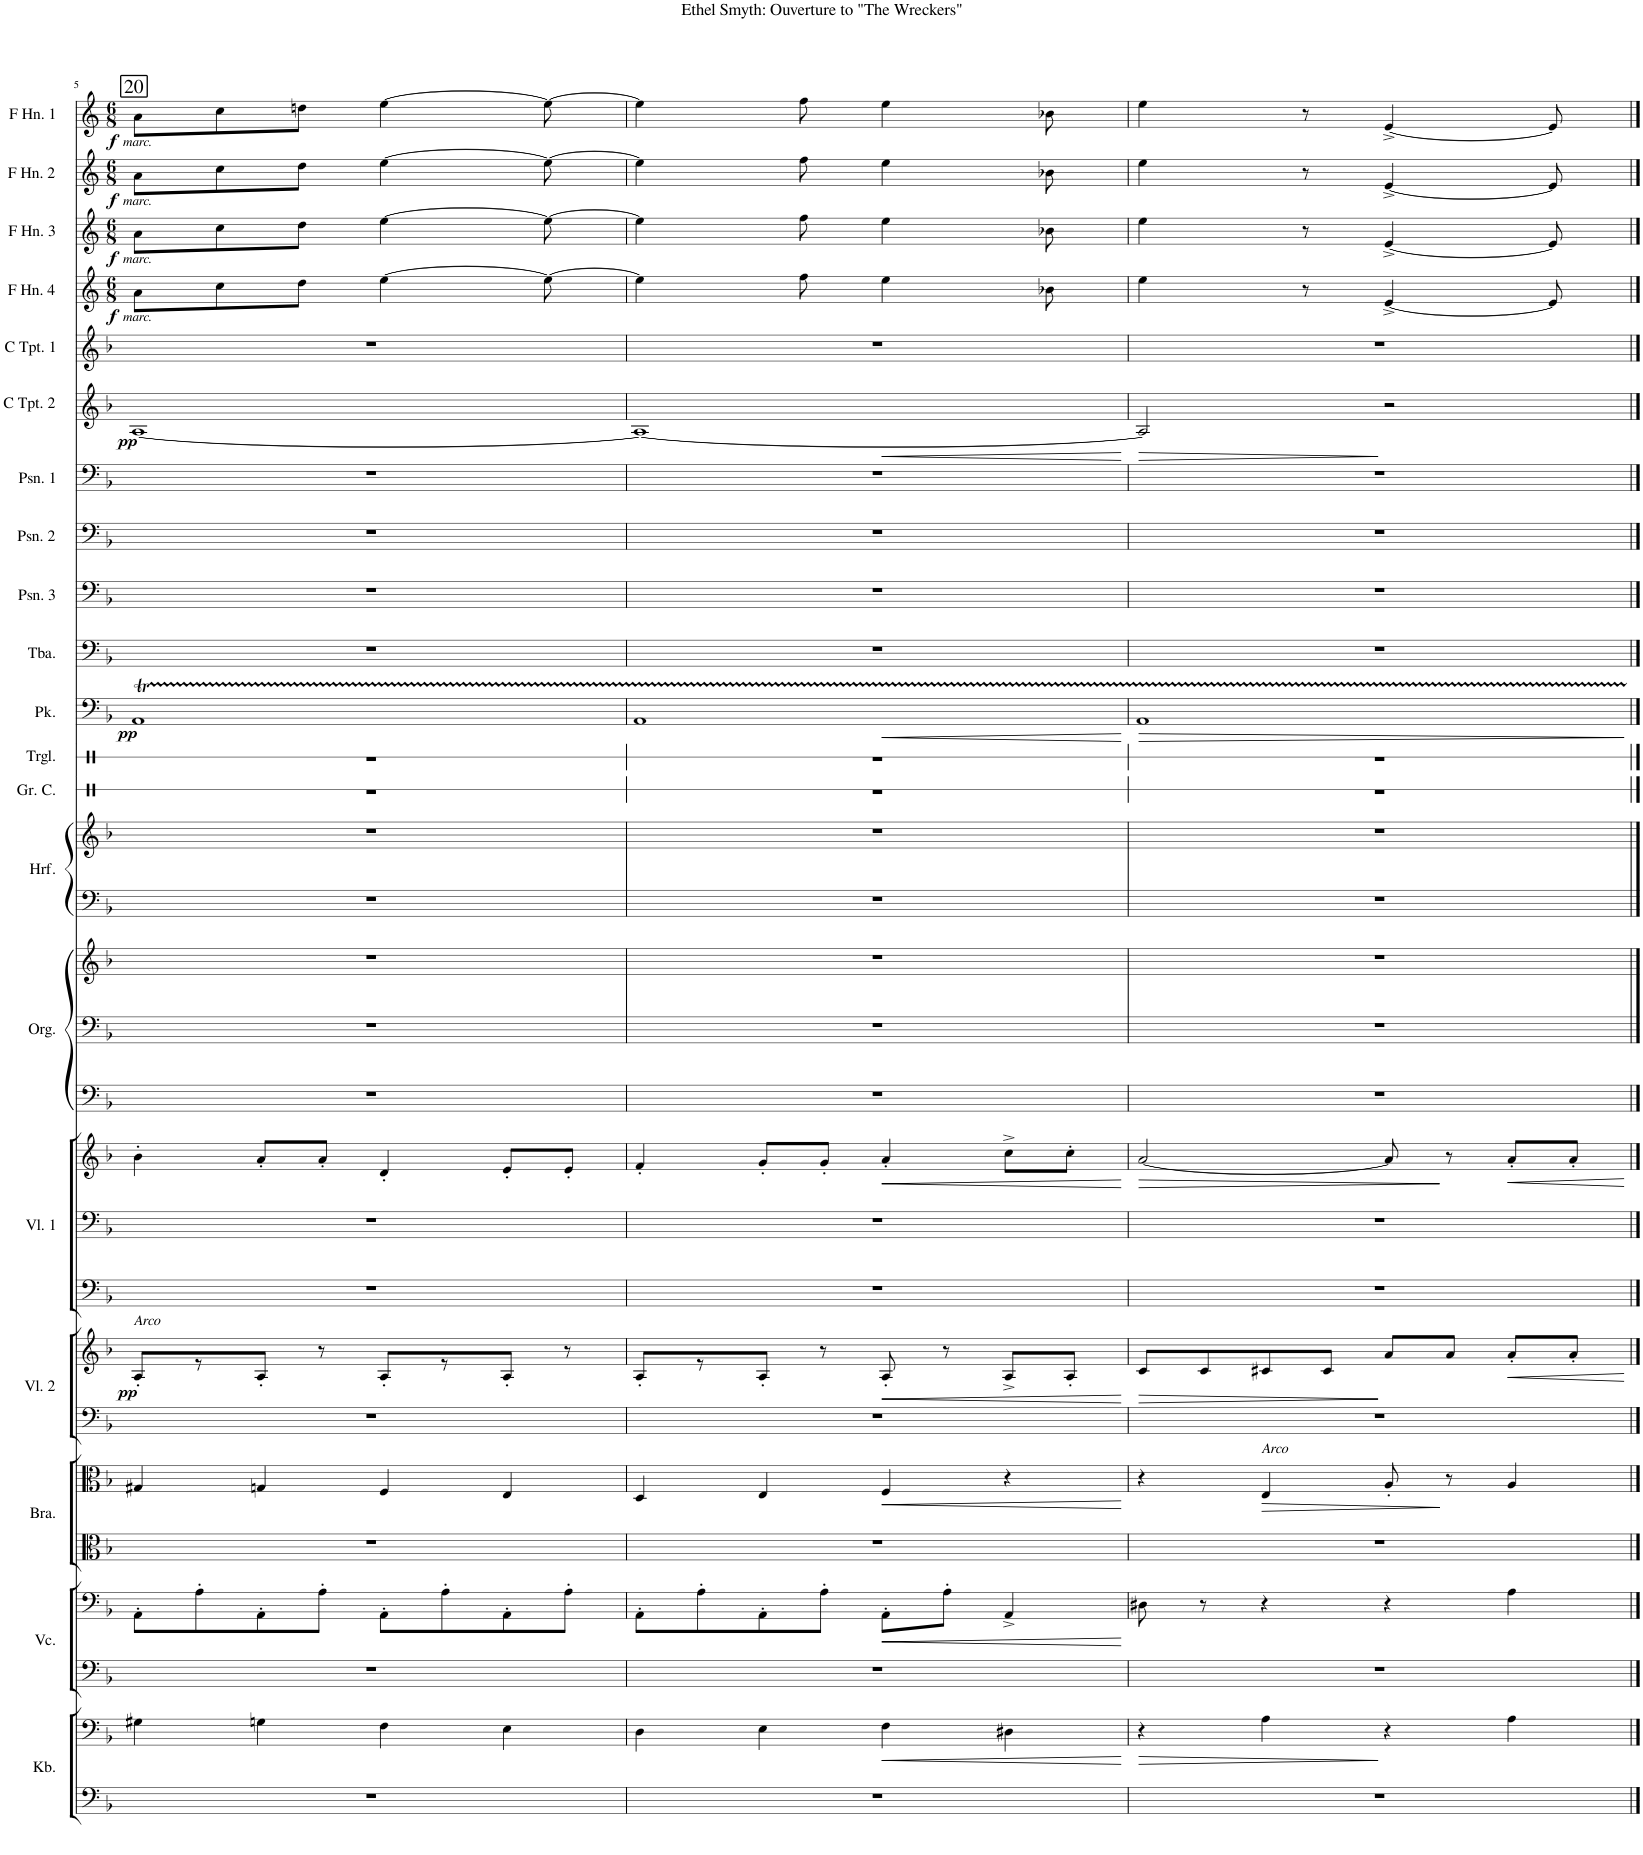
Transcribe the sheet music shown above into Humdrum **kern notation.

**kern	**kern	**dynam	**kern	**kern	**dynam	**kern	**kern	**dynam	**kern	**kern	**dynam	**kern	**kern	**kern	**dynam	**kern	**kern	**kern	**kern	**kern	**kern	**kern	**kern	**dynam	**kern	**kern	**kern	**kern	**kern	**dynam	**kern	**kern	**dynam	**kern	**dynam	**kern	**dynam	**kern	**dynam
*part20	*part20	*part20	*part19	*part19	*part19	*part18	*part18	*part18	*part17	*part17	*part17	*part16	*part16	*part16	*part16	*part15	*part15	*part15	*part14	*part14	*part13	*part12	*part11	*part11	*part10	*part9	*part8	*part7	*part6	*part6	*part5	*part4	*part4	*part3	*part3	*part2	*part2	*part1	*part1
*staff29	*staff28	*staff28/29	*staff27	*staff26	*staff26/27	*staff25	*staff24	*staff24/25	*staff23	*staff22	*staff22/23	*staff21	*staff20	*staff19	*staff19/20/21	*staff18	*staff17	*staff16	*staff15	*staff14	*staff13	*staff12	*staff11	*staff11	*staff10	*staff9	*staff8	*staff7	*staff6	*staff6	*staff5	*staff4	*staff4	*staff3	*staff3	*staff2	*staff2	*staff1	*staff1
*I"Kontrabass	*	*	*I"Violoncello	*	*	*I"Bratsche	*	*	*I"Violine 2	*	*	*I"Violine 1	*	*	*	*I"Orgel	*	*	*I"Harfe	*	*I"Becken, Gran Cassa	*I"Triangel, Tambourine Kleine Trommel	*I"Pauke	*	*I"Tuba	*I"Posaune 3	*I"Posaune 2	*I"Posaune 1	*I"Trompete 2 in C	*	*I"Trompete 1 in C	*I"Horn 4 in F	*	*I"Horn 3 in F	*	*I"Horn 2 in F	*	*I"Horn 1 in F	*
*I'Kb.	*	*	*I'Vc.	*	*	*I'Bra.	*	*	*I'Vl. 2	*	*	*I'Vl. 1	*	*	*	*I'Org.	*	*	*I'Hrf.	*	*I'Gr. C.	*I'Trgl.	*I'Pk.	*	*I'Tba.	*I'Psn. 3	*I'Psn. 2	*I'Psn. 1	*	*	*	*	*	*	*	*	*	*	*
!!LO:PB:g=z
*clefF4	*clefF4	*	*clefF4	*clefF4	*	*clefC3	*clefC3	*	*clefF4	*clefG2	*	*clefF4	*clefF4	*clefG2	*	*clefF4	*clefF4	*clefG2	*clefF4	*clefG2	*clefX	*clefX	*clefF4	*	*clefF4	*clefF4	*clefF4	*clefF4	*clefG2	*	*clefG2	*clefG2	*	*clefG2	*	*clefG2	*	*clefG2	*
*Trd7c12	*Trd7c12	*	*	*	*	*	*	*	*	*	*	*	*	*	*	*	*	*	*	*	*	*	*	*	*	*	*	*	*	*	*	*Trd4c7	*	*Trd4c7	*	*Trd4c7	*	*Trd4c7	*
*k[b-]	*k[b-]	*	*k[b-]	*k[b-]	*	*k[b-]	*k[b-]	*	*k[b-]	*k[b-]	*	*k[b-]	*k[b-]	*k[b-]	*	*k[b-]	*k[b-]	*k[b-]	*k[b-]	*k[b-]	*k[b-]	*k[b-]	*k[b-]	*	*k[b-]	*k[b-]	*k[b-]	*k[b-]	*k[b-]	*	*k[b-]	*k[]	*	*k[]	*	*k[]	*	*k[]	*
*M2/2	*M2/2	*	*M2/2	*M2/2	*	*M2/2	*M2/2	*	*M2/2	*M2/2	*	*M2/2	*M2/2	*M2/2	*	*M2/2	*M2/2	*M2/2	*M2/2	*M2/2	*M2/2	*M2/2	*M2/2	*	*M2/2	*M2/2	*M2/2	*M2/2	*M2/2	*	*M2/2	*M6/8	*	*M6/8	*	*M6/8	*	*M6/8	*
=5	=5	=5	=5	=5	=5	=5	=5	=5	=5	=5	=5	=5	=5	=5	=5	=5	=5	=5	=5	=5	=5	=5	=5	=5	=5	=5	=5	=5	=5	=5	=5	=5	=5	=5	=5	=5	=5	=5	=5
!	!	!	!	!	!	!	!	!	!	!LO:TX:a:i:t=Arco	!	!	!	!	!	!	!	!	!	!	!	!	!	!	!	!	!	!	!	!	!	!	!	!	!	!	!	!	!
!	!	!	!	!	!	!	!	!	!	!	!LO:DY:b	!	!	!	!	!	!	!	!	!	!	!	!	!LO:DY:b	!	!	!	!	!	!LO:DY:b	!	!	!LO:DY:b	!	!	!	!	!	!
!	!	!	!	!	!	!	!	!	!	!	!	!	!	!	!	!	!	!	!	!	!	!	!	!	!	!	!	!	!	!	!	!	!LO:DY:n=1:b	!	!LO:DY:b	!	!	!	!
!	!	!	!	!	!	!	!	!	!	!	!	!	!	!	!	!	!	!	!	!	!	!	!	!	!	!	!	!	!	!	!	!	!	!	!LO:DY:n=1:b	!	!LO:DY:b	!	!
!	!	!	!	!	!	!	!	!	!	!	!	!	!	!	!	!	!	!	!	!	!	!	!	!	!	!	!	!	!	!	!	!	!	!	!	!	!LO:DY:n=1:b	!	!LO:DY:b
!	!	!	!	!	!	!	!	!	!	!	!	!	!	!	!	!	!	!	!	!	!	!	!	!	!	!	!	!	!	!	!	!	!	!	!	!	!	!	!LO:DY:n=1:b
1r	4G#X\	.	1r	8AA'\L	.	1r	4G#X/	.	1r	8A'/L	pp	1r	1r	4b-'\	.	1r	1r	1r	1r	1r	1r	1r	1AAt	pp	1r	1r	1r	1r	[1A	pp	1r	8a\L	f other-dynamics	8a\L	f other-dynamics	8a\L	f other-dynamics	8a\L	f other-dynamics
.	.	.	.	8A'\	.	.	.	.	.	8r	.	.	.	.	.	.	.	.	.	.	.	.	.	.	.	.	.	.	.	.	.	8cc\	.	8cc\	.	8cc\	.	8cc\	.
.	4Gn\	.	.	8AA'\	.	.	4Gn/	.	.	8A'/J	.	.	.	8a'/L	.	.	.	.	.	.	.	.	.	.	.	.	.	.	.	.	.	8dd\J	.	8dd\J	.	8dd\J	.	8ddn\J	.
.	.	.	.	8A'\J	.	.	.	.	.	8r	.	.	.	8a'/J	.	.	.	.	.	.	.	.	.	.	.	.	.	.	.	.	.	[4ee\	.	[4ee\	.	[4ee\	.	[4ee\	.
.	4F\	.	.	8AA'\L	.	.	4F/	.	.	8A'/L	.	.	.	4d'/	.	.	.	.	.	.	.	.	.	.	.	.	.	.	.	.	.	.	.	.	.	.	.	.	.
.	.	.	.	8A'\	.	.	.	.	.	8r	.	.	.	.	.	.	.	.	.	.	.	.	.	.	.	.	.	.	.	.	.	8ee\_	.	8ee\_	.	8ee\_	.	8ee\_	.
.	4E\	.	.	8AA'\	.	.	4E/	.	.	8A'/J	.	.	.	8e'/L	.	.	.	.	.	.	.	.	.	.	.	.	.	.	.	.	.	4ryy	.	4ryy	.	4ryy	.	4ryy	.
.	.	.	.	8A'\J	.	.	.	.	.	8r	.	.	.	8e'/J	.	.	.	.	.	.	.	.	.	.	.	.	.	.	.	.	.	.	.	.	.	.	.	.	.
=6	=6	=6	=6	=6	=6	=6	=6	=6	=6	=6	=6	=6	=6	=6	=6	=6	=6	=6	=6	=6	=6	=6	=6	=6	=6	=6	=6	=6	=6	=6	=6	=6	=6	=6	=6	=6	=6	=6	=6
*	*	*	*	*	*	*	*	*	*	*	*	*	*	*	*	*	*	*	*	*	*	*	*^	*	*	*	*	*	*^	*	*	*	*	*	*	*	*	*	*
1r	4D\	.	1r	8AA'\L	.	1r	4D/	.	1r	8A'/L	.	1r	1r	4f'/	.	1r	1r	1r	1r	1r	1r	1r	1AA	2ryy	.	1r	1r	1r	1r	1A_	2ryy	.	1r	4ee\]	.	4ee\]	.	4ee\]	.	4ee\]	.
.	.	.	.	8A'\	.	.	.	.	.	8r	.	.	.	.	.	.	.	.	.	.	.	.	.	.	.	.	.	.	.	.	.	.	.	.	.	.	.	.	.	.	.
.	4E\	.	.	8AA'\	.	.	4E/	.	.	8A'/J	.	.	.	8g'/L	.	.	.	.	.	.	.	.	.	.	.	.	.	.	.	.	.	.	.	8ff\	.	8ff\	.	8ff\	.	8ff\	.
.	.	.	.	8A'\J	.	.	.	.	.	8r	.	.	.	8g'/J	.	.	.	.	.	.	.	.	.	.	.	.	.	.	.	.	.	.	.	4ee\	.	4ee\	.	4ee\	.	4ee\	.
!	!	!LO:HP:b	!	!	!LO:HP:b	!	!	!LO:HP:b	!	!	!LO:HP:b	!	!	!	!LO:HP:b	!	!	!	!	!	!	!	!	!	!LO:HP:b	!	!	!	!	!	!	!LO:HP:b	!	!	!	!	!	!	!	!	!
.	4F\	<	.	8AA'\L	<	.	4F/	<	.	8A'/	<	.	.	4a'/	<	.	.	.	.	.	.	.	.	2ryy	<	.	.	.	.	.	2ryy	<	.	.	.	.	.	.	.	.	.
.	.	.	.	8A'\J	.	.	.	.	.	8r	.	.	.	.	.	.	.	.	.	.	.	.	.	.	.	.	.	.	.	.	.	.	.	8b-X\	.	8b-X\	.	8b-X\	.	8b-X\	.
.	4D#X\	.	.	4AA^/	.	.	4r	.	.	8A^/L	.	.	.	8cc^\L	.	.	.	.	.	.	.	.	.	.	.	.	.	.	.	.	.	.	.	4ryy	.	4ryy	.	4ryy	.	4ryy	.
.	.	.	.	.	.	.	.	.	.	8A'/J	.	.	.	8cc'\J	.	.	.	.	.	.	.	.	.	.	.	.	.	.	.	.	.	.	.	.	.	.	.	.	.	.	.
*	*	*	*	*	*	*	*	*	*	*	*	*	*	*	*	*	*	*	*	*	*	*	*v	*v	*	*	*	*	*	*v	*v	*	*	*	*	*	*	*	*	*	*
.	.	.	.	.	[	.	.	]	.	.	[	.	.	.	[	.	.	.	.	.	.	.	.	]	.	.	.	.	.	]	.	.	.	.	.	.	.	.	.
=7	=7	=7	=7	=7	=7	=7	=7	=7	=7	=7	=7	=7	=7	=7	=7	=7	=7	=7	=7	=7	=7	=7	=7	=7	=7	=7	=7	=7	=7	=7	=7	=7	=7	=7	=7	=7	=7	=7	=7
!	!	!	!	!	!	!	!	!	!	!	!LO:HP:b	!	!	!	!LO:HP:b	!	!	!	!	!	!	!	!	!	!	!	!	!	!	!	!	!	!	!	!	!	!	!	!
1r	4r	.	1r	8D#X\	.	1r	4r	.	1r	8c/L	>	1r	1r	[2a/	>	1r	1r	1r	1r	1r	1r	1r	1AATTT	]	1r	1r	1r	1r	2A/]	]	1r	4ee\	.	4ee\	.	4ee\	.	4ee\	.
.	.	.	.	8r	.	.	.	.	.	8c/	.	.	.	.	.	.	.	.	.	.	.	.	.	.	.	.	.	.	.	.	.	.	.	.	.	.	.	.	.
!	!	!	!	!	!	!	!LO:TX:a:i:t=Arco	!	!	!	!	!	!	!	!	!	!	!	!	!	!	!	!	!	!	!	!	!	!	!	!	!	!	!	!	!	!	!	!
!	!	!	!	!	!	!	!	!LO:HP:b	!	!	!	!	!	!	!	!	!	!	!	!	!	!	!	!	!	!	!	!	!	!	!	!	!	!	!	!	!	!	!
.	4A\	.	.	4r	.	.	4E/	>	.	8c#X/	.	.	.	.	.	.	.	.	.	.	.	.	.	.	.	.	.	.	.	.	.	8r	.	8r	.	8r	.	8r	.
.	.	.	.	.	.	.	.	.	.	8c#/J	.	.	.	.	.	.	.	.	.	.	.	.	.	.	.	.	.	.	.	.	.	[4e^/	.	[4e^/	.	[4e^/	.	[4e^/	.
.	4r	[	.	4r	.	.	8A'/	.	.	8a/L	[	.	.	8a/]	.	.	.	.	.	.	.	.	.	.	.	.	.	.	2r	[	.	.	.	.	.	.	.	.	.
.	.	.	.	.	.	.	8r	[	.	8a/J	.	.	.	8r	[	.	.	.	.	.	.	.	.	.	.	.	.	.	.	.	.	8e/]	.	8e/]	.	8e/]	.	8e/]	.
!	!	!	!	!	!	!	!	!	!	!	!LO:HP:b	!	!	!	!LO:HP:b	!	!	!	!	!	!	!	!	!	!	!	!	!	!	!	!	!	!	!	!	!	!	!	!
.	4A\	.	.	4A\	.	.	4A/	.	.	8a'/L	<	.	.	8a'/L	<	.	.	.	.	.	.	.	.	.	.	.	.	.	.	.	.	4ryy	.	4ryy	.	4ryy	.	4ryy	.
.	.	.	.	.	.	.	.	.	.	8a'/J	.	.	.	8a'/J	.	.	.	.	.	.	.	.	.	.	.	.	.	.	.	.	.	.	.	.	.	.	.	.	.
.	.	.	.	.	.	.	.	.	.	.	]	.	.	.	]	.	.	.	.	.	.	.	.	[	.	.	.	.	.	.	.	.	.	.	.	.	.	.	.
==	==	==	==	==	==	==	==	==	==	==	==	==	==	==	==	==	==	==	==	==	==	==	==	==	==	==	==	==	==	==	==	==	==	==	==	==	==	==	==
*-	*-	*-	*-	*-	*-	*-	*-	*-	*-	*-	*-	*-	*-	*-	*-	*-	*-	*-	*-	*-	*-	*-	*-	*-	*-	*-	*-	*-	*-	*-	*-	*-	*-	*-	*-	*-	*-	*-	*-
